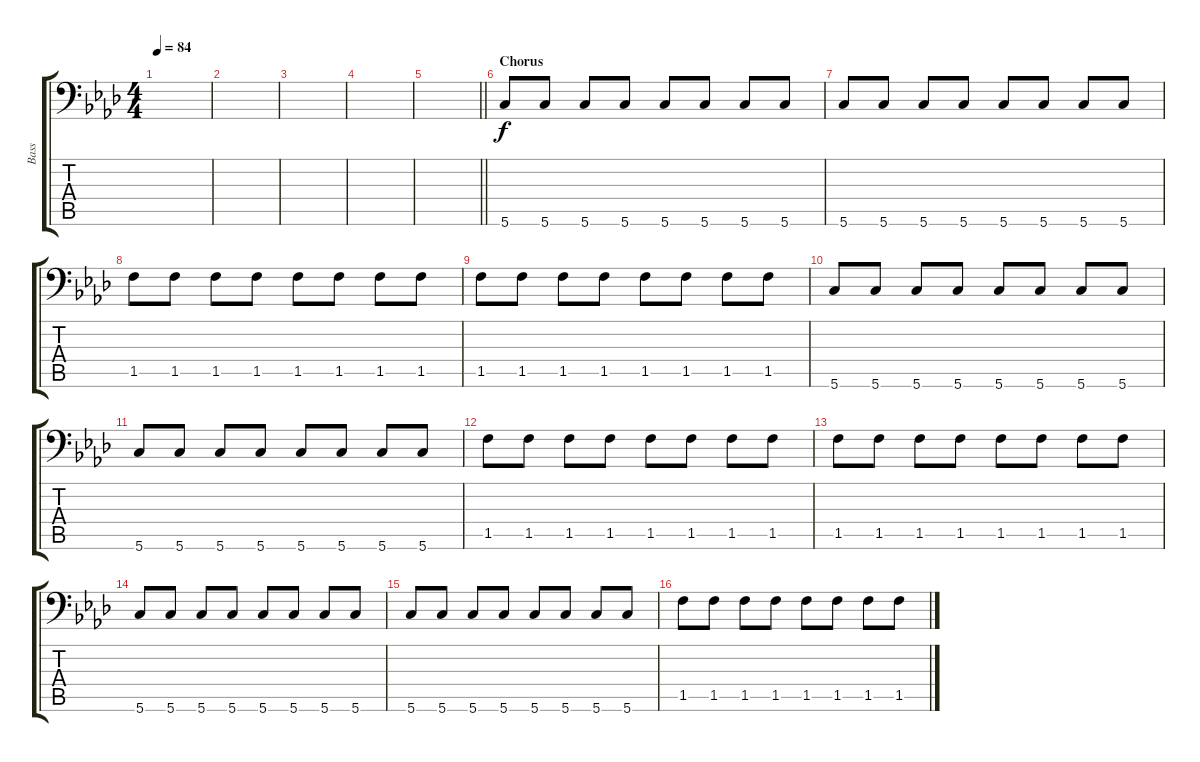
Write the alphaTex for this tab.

\track ("Bass" "Bass") {instrument electricbassfinger}
\staff {score tabs}
\tuning (B2 A2 G2 Gb2 E2 G1) {hide}
\ts (4 4)
\tempo 84
\clef f4
\ks ab
|
|
|
|
\barLineRight lightlight
|
\section ("" "Chorus")
5.6.8 5.6.8 5.6.8 5.6.8 5.6.8 5.6.8 5.6.8 5.6.8 |
5.6.8 5.6.8 5.6.8 5.6.8 5.6.8 5.6.8 5.6.8 5.6.8 |
1.5.8 1.5.8 1.5.8 1.5.8 1.5.8 1.5.8 1.5.8 1.5.8 |
1.5.8 1.5.8 1.5.8 1.5.8 1.5.8 1.5.8 1.5.8 1.5.8 |
5.6.8 5.6.8 5.6.8 5.6.8 5.6.8 5.6.8 5.6.8 5.6.8 |
5.6.8 5.6.8 5.6.8 5.6.8 5.6.8 5.6.8 5.6.8 5.6.8 |
1.5.8 1.5.8 1.5.8 1.5.8 1.5.8 1.5.8 1.5.8 1.5.8 |
1.5.8 1.5.8 1.5.8 1.5.8 1.5.8 1.5.8 1.5.8 1.5.8 |
5.6.8 5.6.8 5.6.8 5.6.8 5.6.8 5.6.8 5.6.8 5.6.8 |
5.6.8 5.6.8 5.6.8 5.6.8 5.6.8 5.6.8 5.6.8 5.6.8 |
1.5.8 1.5.8 1.5.8 1.5.8 1.5.8 1.5.8 1.5.8 1.5.8
